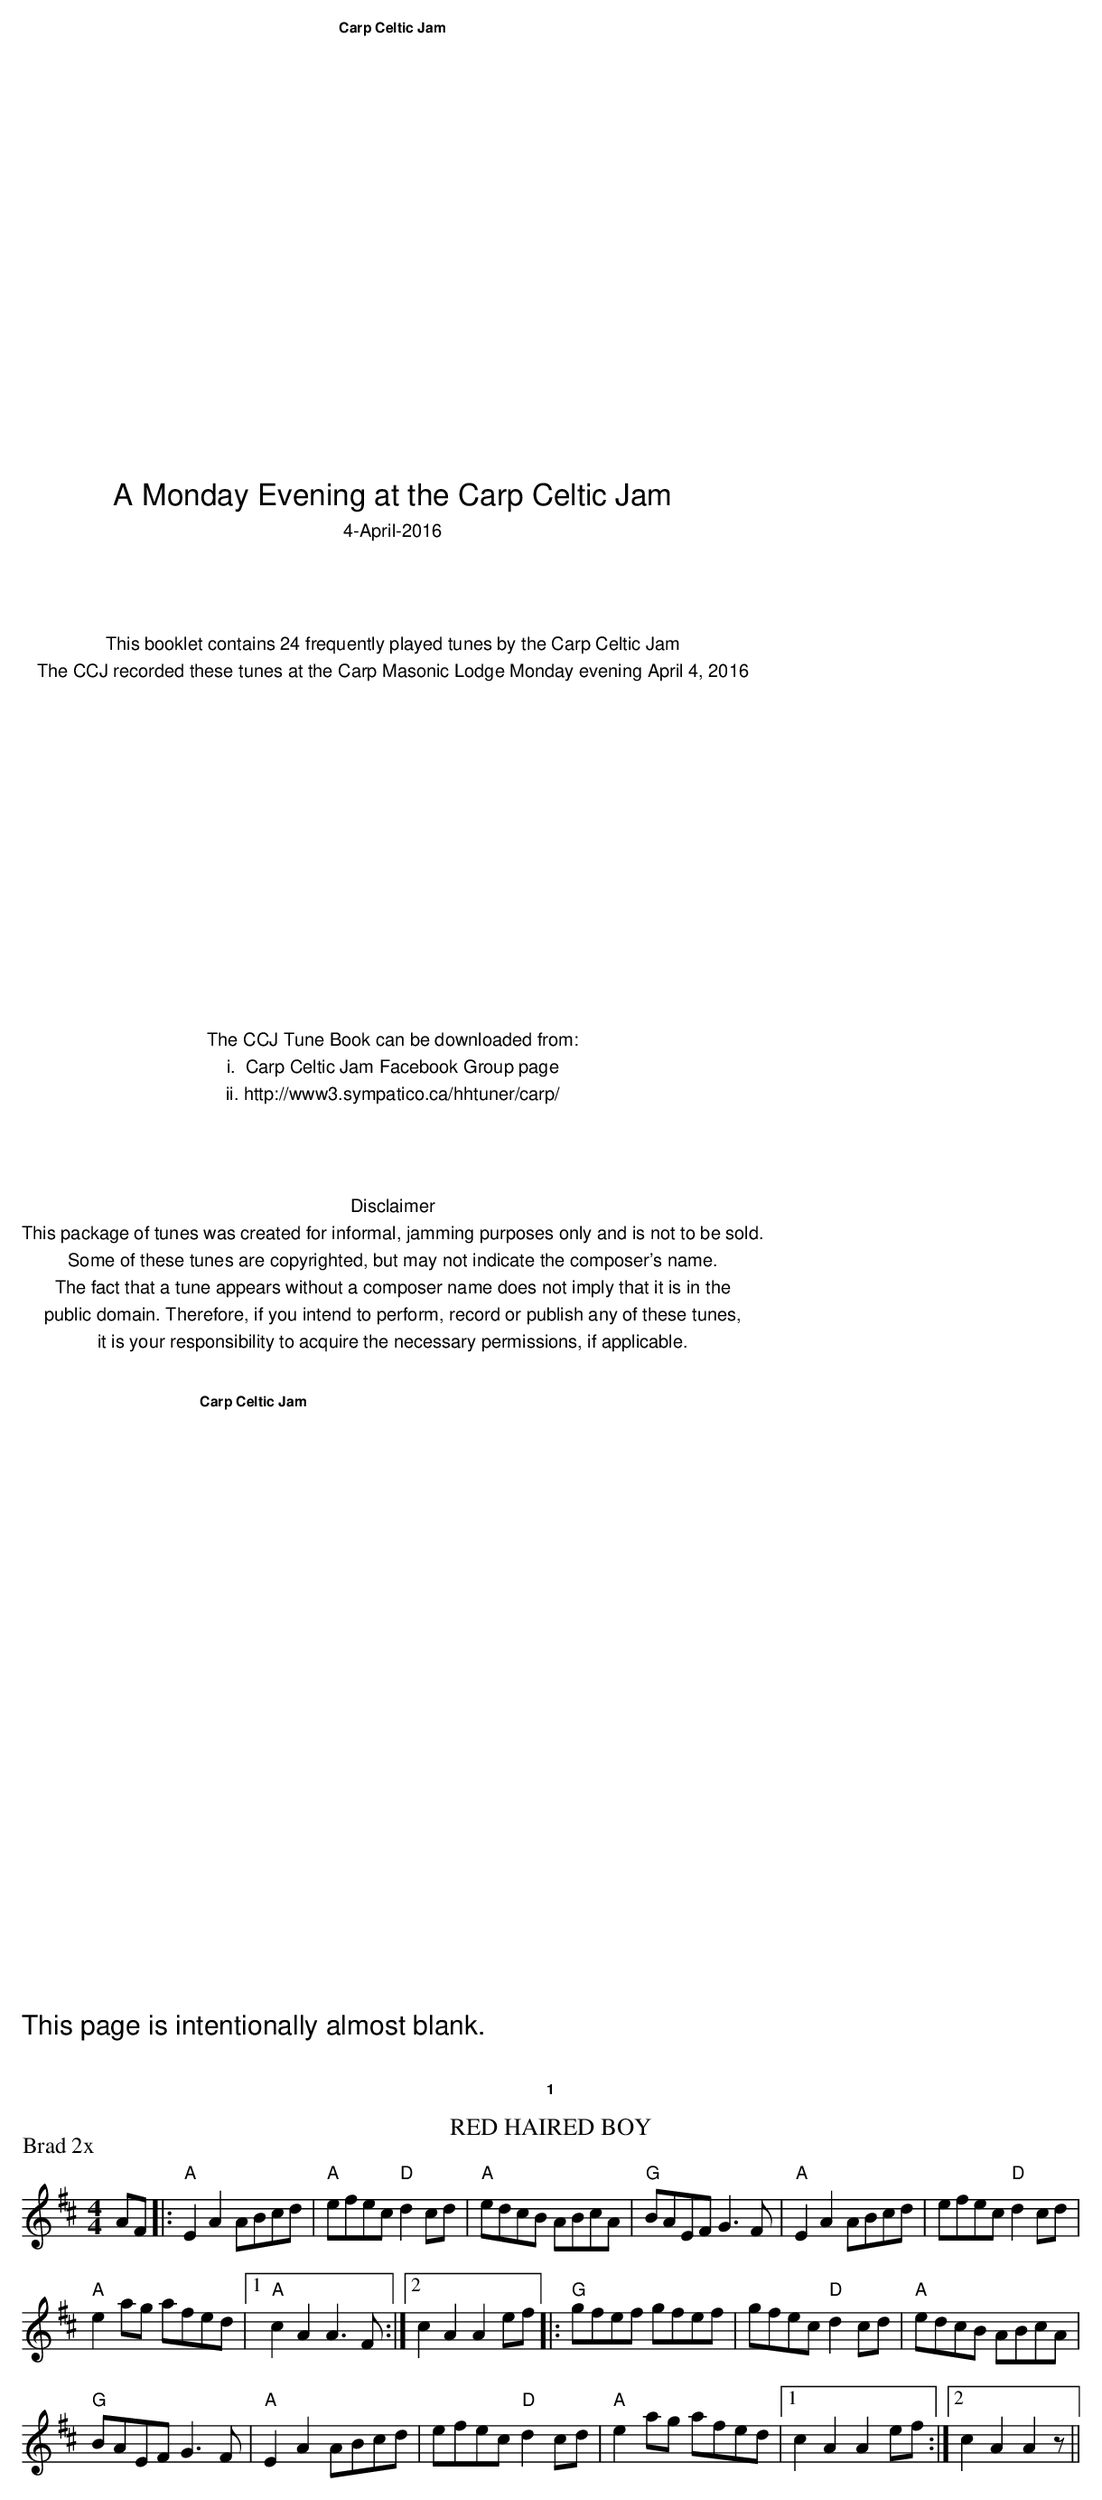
X:1
T:Red Haired Boy
P:Brad 2x
M:4/4
L:1/8
K:Amix
AF|:"A"E2A2 ABcd|"A"efec "D"d2cd|\
"A"edcB ABcA|"G"BAEF G3F| "A"E2A2 ABcd| efec "D"d2cd|
"A"e2ag afed| [1"A"c2A2 A3F:| [2 c2A2A2ef|:\
"G"gfef gfef|gfec "D"d2cd| "A"edcB ABcA|
"G"BAEF G3F|"A"E2A2 ABcd|efec "D"d2cd|\
"A"e2ag afed| [1c2A2A2ef :| [2c2A2A2 z||
